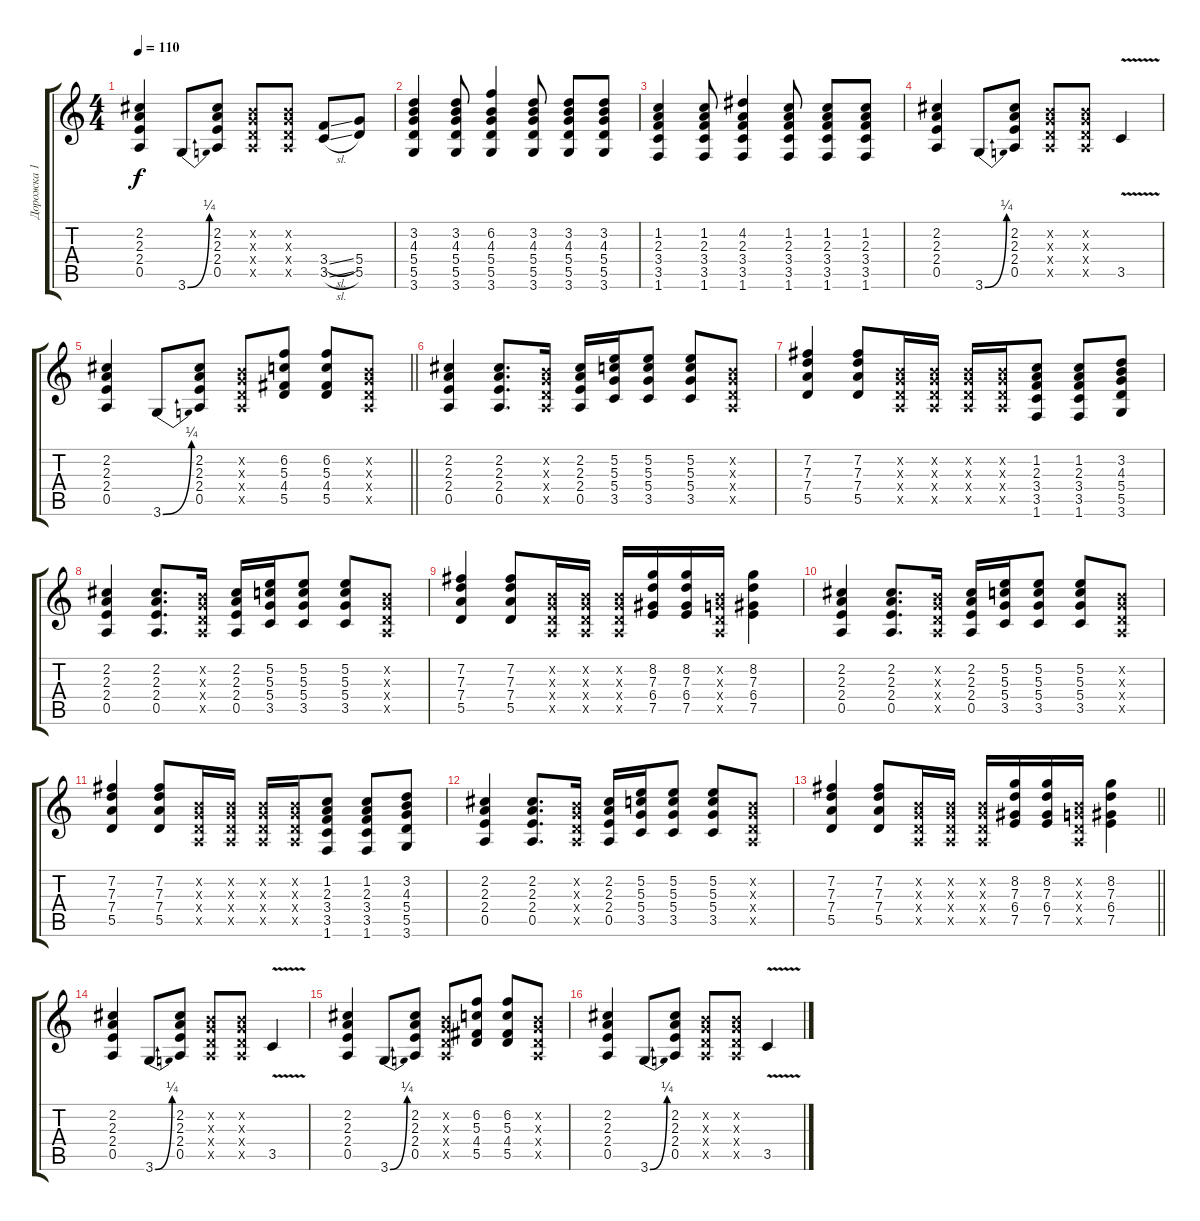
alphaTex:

\track ("Дорожка 1" "Дорожка 1") {instrument electricguitarjazz}
\staff {score tabs}
\tuning (E4 B3 G3 D3 A2 E2) {hide}
\ts (4 4)
\tempo 110
\clef g2
\ks c
(2.2 2.3 2.4 0.5).4{dy f} 3.6{be (bend 0 0 60 1)}.8 (2.2 2.3 2.4 0.5).8 (0.2{x} 0.3{x} 0.4{x} 0.5{x}).8 (0.2{x} 0.3{x} 0.4{x} 0.5{x}).8 (3.4{sl} 3.5{sl}).8 (5.4 5.5).8 |
(3.2 4.3 5.4 5.5 3.6).4 (3.2 4.3 5.4 5.5 3.6).8 (6.2 4.3 5.4 5.5 3.6).4 (3.2 4.3 5.4 5.5 3.6).8 (3.2 4.3 5.4 5.5 3.6).8 (3.2 4.3 5.4 5.5 3.6).8 |
(1.2 2.3 3.4 3.5 1.6).4 (1.2 2.3 3.4 3.5 1.6).8 (4.2 2.3 3.4 3.5 1.6).4 (1.2 2.3 3.4 3.5 1.6).8 (1.2 2.3 3.4 3.5 1.6).8 (1.2 2.3 3.4 3.5 1.6).8 |
(2.2 2.3 2.4 0.5).4 3.6{be (bend 0 0 60 1)}.8 (2.2 2.3 2.4 0.5).8 (0.2{x} 0.3{x} 0.4{x} 0.5{x}).8 (0.2{x} 0.3{x} 0.4{x} 0.5{x}).8 3.5{v}.4 |
\barLineRight lightlight
(2.2 2.3 2.4 0.5).4 3.6{be (bend 0 0 60 1)}.8 (2.2 2.3 2.4 0.5).8 (0.2{x} 0.3{x} 0.4{x} 0.5{x}).8 (6.2 5.3 4.4 5.5).8 (6.2 5.3 4.4 5.5).8 (0.2{x} 0.3{x} 0.4{x} 0.5{x}).8 |
(2.2 2.3 2.4 0.5).4 (2.2 2.3 2.4 0.5).8{d} (0.2{x} 0.3{x} 0.4{x} 0.5{x}).16 (2.2 2.3 2.4 0.5).16 (5.2 5.3 5.4 3.5).16 (5.2 5.3 5.4 3.5).8 (5.2 5.3 5.4 3.5).8 (0.2{x} 0.3{x} 0.4{x} 0.5{x}).8 |
(7.2 7.3 7.4 5.5).4 (7.2 7.3 7.4 5.5).8 (0.2{x} 0.3{x} 0.4{x} 0.5{x}).16 (0.2{x} 0.3{x} 0.4{x} 0.5{x}).16 (0.2{x} 0.3{x} 0.4{x} 0.5{x}).16 (0.2{x} 0.3{x} 0.4{x} 0.5{x}).16 (1.2 2.3 3.4 3.5 1.6).8 (1.2 2.3 3.4 3.5 1.6).8 (3.2 4.3 5.4 5.5 3.6).8 |
(2.2 2.3 2.4 0.5).4 (2.2 2.3 2.4 0.5).8{d} (0.2{x} 0.3{x} 0.4{x} 0.5{x}).16 (2.2 2.3 2.4 0.5).16 (5.2 5.3 5.4 3.5).16 (5.2 5.3 5.4 3.5).8 (5.2 5.3 5.4 3.5).8 (0.2{x} 0.3{x} 0.4{x} 0.5{x}).8 |
(7.2 7.3 7.4 5.5).4 (7.2 7.3 7.4 5.5).8 (0.2{x} 0.3{x} 0.4{x} 0.5{x}).16 (0.2{x} 0.3{x} 0.4{x} 0.5{x}).16 (0.2{x} 0.3{x} 0.4{x} 0.5{x}).16 (8.2 7.3 6.4 7.5).16 (8.2 7.3 6.4 7.5).16 (0.2{x} 0.3{x} 0.4{x} 0.5{x}).16 (8.2 7.3 6.4 7.5).4 |
(2.2 2.3 2.4 0.5).4 (2.2 2.3 2.4 0.5).8{d} (0.2{x} 0.3{x} 0.4{x} 0.5{x}).16 (2.2 2.3 2.4 0.5).16 (5.2 5.3 5.4 3.5).16 (5.2 5.3 5.4 3.5).8 (5.2 5.3 5.4 3.5).8 (0.2{x} 0.3{x} 0.4{x} 0.5{x}).8 |
(7.2 7.3 7.4 5.5).4 (7.2 7.3 7.4 5.5).8 (0.2{x} 0.3{x} 0.4{x} 0.5{x}).16 (0.2{x} 0.3{x} 0.4{x} 0.5{x}).16 (0.2{x} 0.3{x} 0.4{x} 0.5{x}).16 (0.2{x} 0.3{x} 0.4{x} 0.5{x}).16 (1.2 2.3 3.4 3.5 1.6).8 (1.2 2.3 3.4 3.5 1.6).8 (3.2 4.3 5.4 5.5 3.6).8 |
(2.2 2.3 2.4 0.5).4 (2.2 2.3 2.4 0.5).8{d} (0.2{x} 0.3{x} 0.4{x} 0.5{x}).16 (2.2 2.3 2.4 0.5).16 (5.2 5.3 5.4 3.5).16 (5.2 5.3 5.4 3.5).8 (5.2 5.3 5.4 3.5).8 (0.2{x} 0.3{x} 0.4{x} 0.5{x}).8 |
\barLineRight lightlight
(7.2 7.3 7.4 5.5).4 (7.2 7.3 7.4 5.5).8 (0.2{x} 0.3{x} 0.4{x} 0.5{x}).16 (0.2{x} 0.3{x} 0.4{x} 0.5{x}).16 (0.2{x} 0.3{x} 0.4{x} 0.5{x}).16 (8.2 7.3 6.4 7.5).16 (8.2 7.3 6.4 7.5).16 (0.2{x} 0.3{x} 0.4{x} 0.5{x}).16 (8.2 7.3 6.4 7.5).4 |
(2.2 2.3 2.4 0.5).4 3.6{be (bend 0 0 60 1)}.8 (2.2 2.3 2.4 0.5).8 (0.2{x} 0.3{x} 0.4{x} 0.5{x}).8 (0.2{x} 0.3{x} 0.4{x} 0.5{x}).8 3.5{v}.4 |
(2.2 2.3 2.4 0.5).4 3.6{be (bend 0 0 60 1)}.8 (2.2 2.3 2.4 0.5).8 (0.2{x} 0.3{x} 0.4{x} 0.5{x}).8 (6.2 5.3 4.4 5.5).8 (6.2 5.3 4.4 5.5).8 (0.2{x} 0.3{x} 0.4{x} 0.5{x}).8 |
(2.2 2.3 2.4 0.5).4 3.6{be (bend 0 0 60 1)}.8 (2.2 2.3 2.4 0.5).8 (0.2{x} 0.3{x} 0.4{x} 0.5{x}).8 (0.2{x} 0.3{x} 0.4{x} 0.5{x}).8 3.5{v}.4
